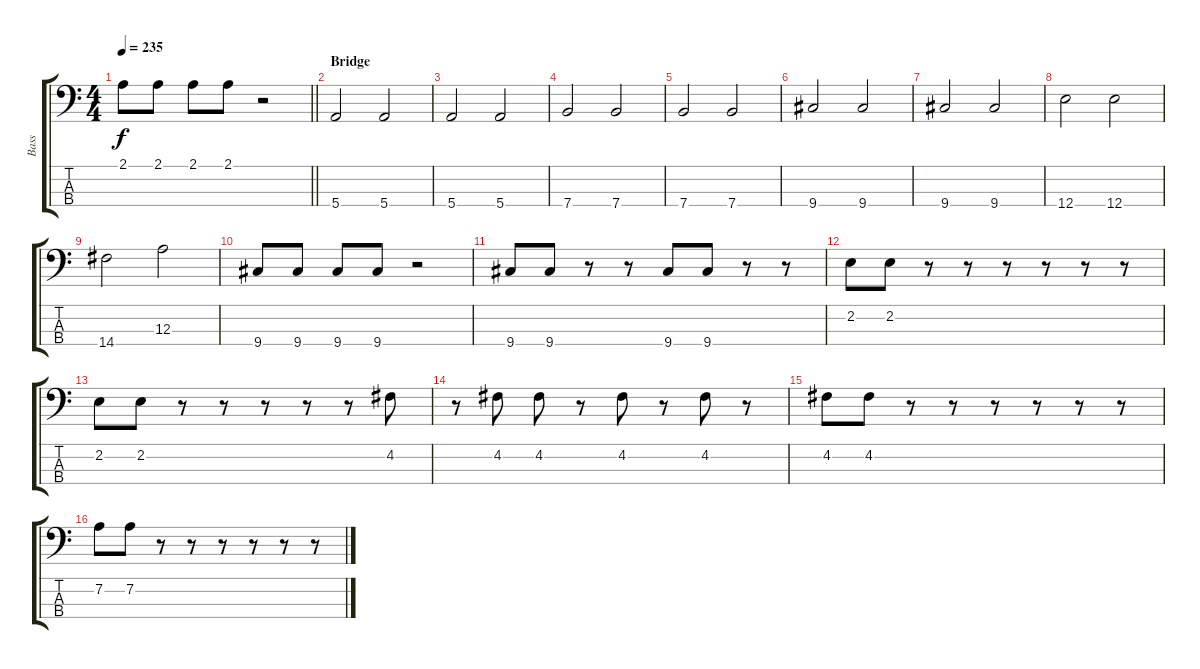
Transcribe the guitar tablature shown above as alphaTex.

\track ("Bass" "Bass") {instrument electricbassfinger}
\staff {score tabs}
\tuning (G2 D2 A1 E1) {hide}
\ts (4 4)
\tempo 235
\clef f4
\barLineRight lightlight
\ks c
2.1.8{dy f} 2.1.8 2.1.8 2.1.8 r.2 |
\section ("" "Bridge")
5.4.2 5.4.2 |
5.4.2 5.4.2 |
7.4.2 7.4.2 |
7.4.2 7.4.2 |
9.4.2 9.4.2 |
9.4.2 9.4.2 |
12.4.2 12.4.2 |
14.4.2 12.3.2 |
9.4.8 9.4.8 9.4.8 9.4.8 r.2 |
9.4.8 9.4.8 r.8 r.8 9.4.8 9.4.8 r.8 r.8 |
2.2.8 2.2.8 r.8 r.8 r.8 r.8 r.8 r.8 |
2.2.8 2.2.8 r.8 r.8 r.8 r.8 r.8 4.2.8 |
r.8 4.2.8 4.2.8 r.8 4.2.8 r.8 4.2.8 r.8 |
4.2.8 4.2.8 r.8 r.8 r.8 r.8 r.8 r.8 |
7.2.8 7.2.8 r.8 r.8 r.8 r.8 r.8 r.8
